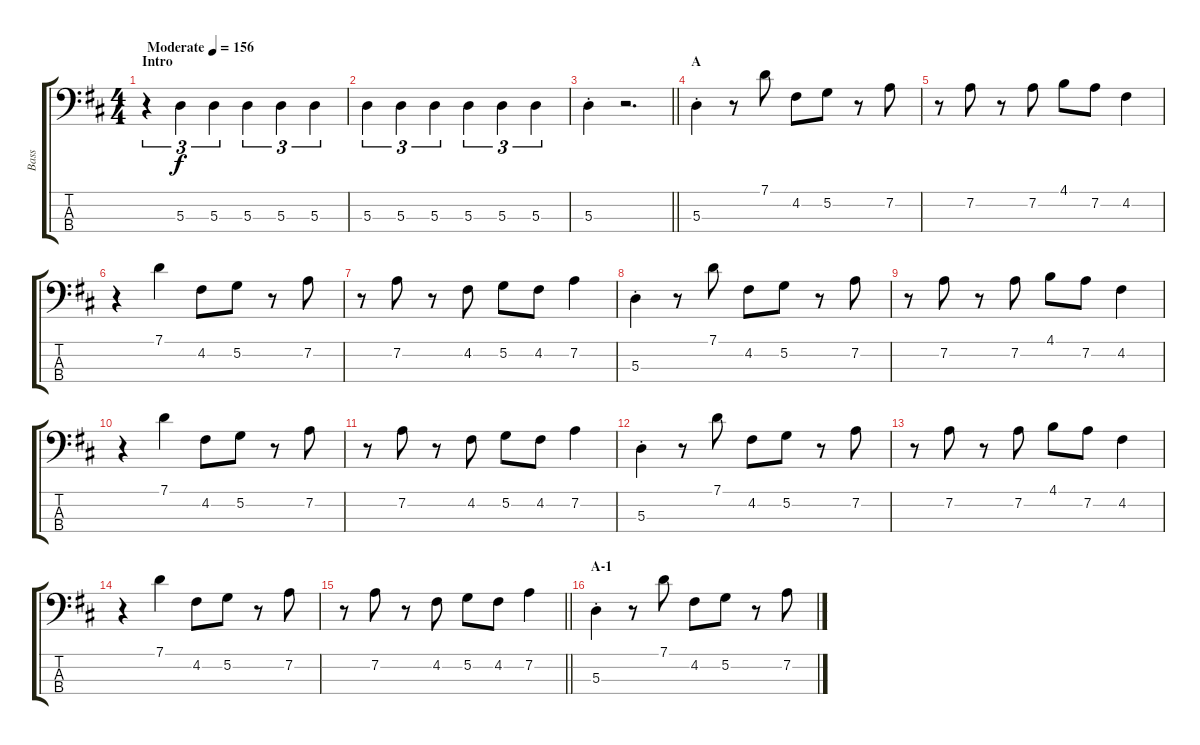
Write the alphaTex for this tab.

\track ("Bass" "Bass") {instrument electricbassfinger}
\staff {score tabs}
\tuning (G2 D2 A1 E1) {hide}
\ts (4 4)
\section ("" "Intro")
\tempo (156 "Moderate")
\clef f4
\ks d
r.4{tu (3 2) dy f instrument electricbassfinger} 5.3.4{tu (3 2)} 5.3.4{tu (3 2)} 5.3.4{tu (3 2)} 5.3.4{tu (3 2)} 5.3.4{tu (3 2)} |
5.3.4{tu (3 2)} 5.3.4{tu (3 2)} 5.3.4{tu (3 2)} 5.3.4{tu (3 2)} 5.3.4{tu (3 2)} 5.3.4{tu (3 2)} |
\barLineRight lightlight
5.3{st}.4 r.2{d} |
\section ("" "A")
5.3{st}.4 r.8 7.1.8 4.2.8 5.2.8 r.8 7.2.8 |
r.8 7.2.8 r.8 7.2.8 4.1.8 7.2.8 4.2.4 |
r.4 7.1.4 4.2.8 5.2.8 r.8 7.2.8 |
r.8 7.2.8 r.8 4.2.8 5.2.8 4.2.8 7.2.4 |
5.3{st}.4 r.8 7.1.8 4.2.8 5.2.8 r.8 7.2.8 |
r.8 7.2.8 r.8 7.2.8 4.1.8 7.2.8 4.2.4 |
r.4 7.1.4 4.2.8 5.2.8 r.8 7.2.8 |
r.8 7.2.8 r.8 4.2.8 5.2.8 4.2.8 7.2.4 |
5.3{st}.4 r.8 7.1.8 4.2.8 5.2.8 r.8 7.2.8 |
r.8 7.2.8 r.8 7.2.8 4.1.8 7.2.8 4.2.4 |
r.4 7.1.4 4.2.8 5.2.8 r.8 7.2.8 |
\barLineRight lightlight
r.8 7.2.8 r.8 4.2.8 5.2.8 4.2.8 7.2.4 |
\section ("" "A-1")
5.3{st}.4 r.8 7.1.8 4.2.8 5.2.8 r.8 7.2.8
